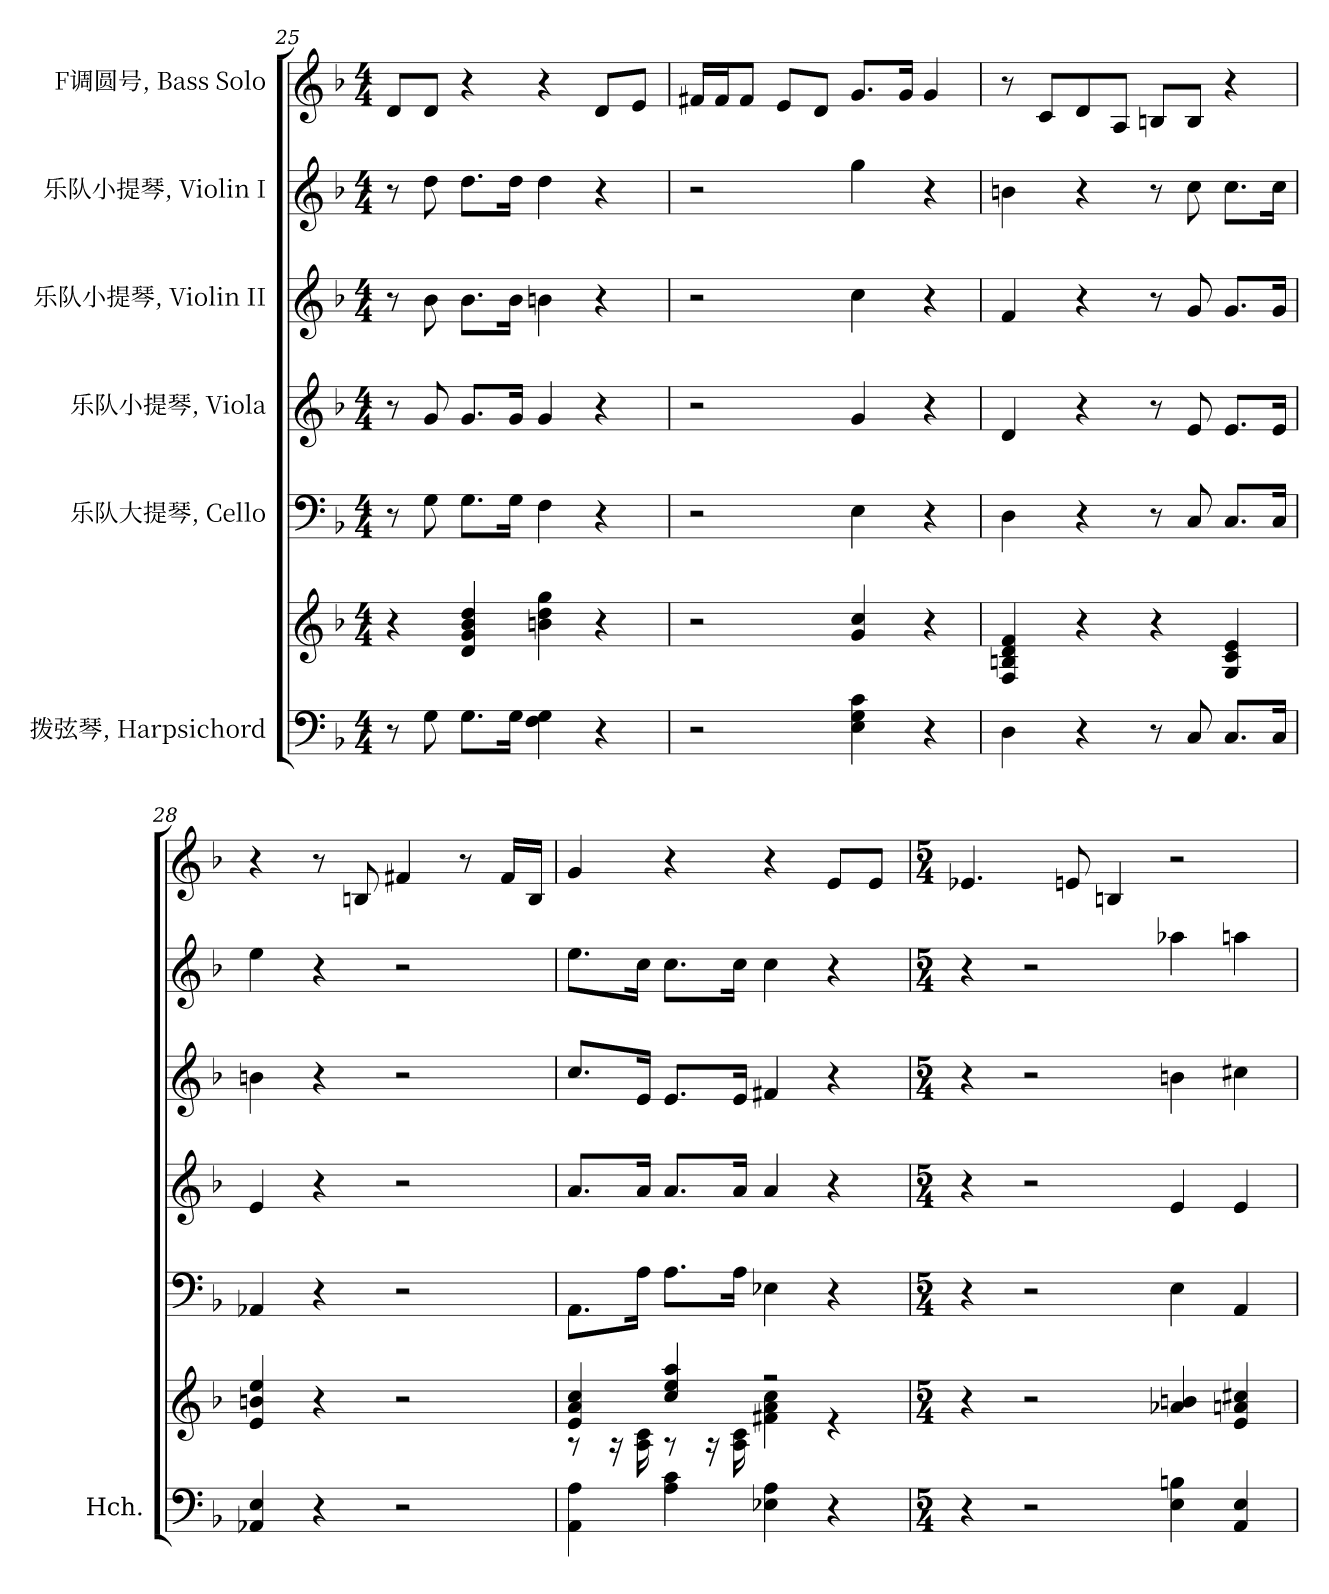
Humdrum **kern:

**kern	**kern	**kern	**kern	**kern	**kern	**kern
*part6	*part6	*part5	*part4	*part3	*part2	*part1
*staff7	*staff6	*staff5	*staff4	*staff3	*staff2	*staff1
*I"拨弦琴, Harpsichord	*	*I"乐队大提琴, Cello	*I"乐队小提琴, Viola	*I"乐队小提琴, Violin II	*I"乐队小提琴, Violin I	*I"F调圆号, Bass Solo
*I'Hch.	*	*	*	*	*	*
*clefF4	*clefG2	*clefF4	*clefG2	*clefG2	*clefG2	*clefG2
*	*	*	*	*	*	*ITrd4c7
*k[b-]	*k[b-]	*k[b-]	*k[b-]	*k[b-]	*k[b-]	*k[b-e-]
*M4/4	*M4/4	*M4/4	*M4/4	*M4/4	*M4/4	*M4/4
=25	=25	=25	=25	=25	=25	=25
8r	4r	8r	8r	8r	8r	8G/L
8G\	.	8G\	8g/	8b-\	8dd\	8G/J
8.G\L	4d/ 4g/ 4b-/ 4dd/	8.G\L	8.g/L	8.b-\L	8.dd\L	4r
16G\Jk	.	16G\Jk	16g/Jk	16b-\Jk	16dd\Jk	.
4F\ 4G\	4bn\ 4dd\ 4gg\	4F\	4g/	4bn\	4dd\	4r
4r	4r	4r	4r	4r	4r	8G/L
.	.	.	.	.	.	8A/J
!!LO:PB:g=z
=26	=26	=26	=26	=26	=26	=26
2r	2r	2r	2r	2r	2r	16Bn/LL
.	.	.	.	.	.	16B/J
.	.	.	.	.	.	8B/J
.	.	.	.	.	.	8A/L
.	.	.	.	.	.	8G/J
4E\ 4G\ 4c\	4g/ 4cc/	4E\	4g/	4cc\	4gg\	8.c/L
.	.	.	.	.	.	16c/Jk
4r	4r	4r	4r	4r	4r	4c/
=27	=27	=27	=27	=27	=27	=27
4D\	4F/ 4Bn/ 4d/ 4f/	4D\	4d/	4f/	4bn\	8r
.	.	.	.	.	.	8F/L
4r	4r	4r	4r	4r	4r	8G/
.	.	.	.	.	.	8D/J
8r	4r	8r	8r	8r	8r	8En/L
8C/	.	8C/	8e/	8g/	8cc\	8E/J
8.C/L	4G/ 4c/ 4e/	8.C/L	8.e/L	8.g/L	8.cc\L	4r
16C/Jk	.	16C/Jk	16e/Jk	16g/Jk	16cc\Jk	.
=28	=28	=28	=28	=28	=28	=28
4AA-X/ 4E/	4e/ 4bn/ 4ee/	4AA-X/	4e/	4bn\	4ee\	4r
4r	4r	4r	4r	4r	4r	8r
.	.	.	.	.	.	8En/
2r	2r	2r	2r	2r	2r	4Bn/
.	.	.	.	.	.	8r
.	.	.	.	.	.	16B/LL
.	.	.	.	.	.	16E/JJ
=29	=29	=29	=29	=29	=29	=29
*	*^	*	*	*	*	*
4AA\ 4A\	4e/ 4a/ 4cc/	8r	8.AA\L	8.a/L	8.cc/L	8.ee\L	4c/
.	.	16r	.	.	.	.	.
.	.	16A\ 16c\	16A\Jk	16a/Jk	16e/Jk	16cc\Jk	.
4A\ 4c\	4cc/ 4ee/ 4aa/	8r	8.A\L	8.a/L	8.e/L	8.cc\L	4r
.	.	16r	.	.	.	.	.
.	.	16A\ 16c\	16A\Jk	16a/Jk	16e/Jk	16cc\Jk	.
4E-X\ 4A\	2r	4f#X\ 4a\ 4cc\	4E-X\	4a/	4f#X/	4cc\	4r
4r	.	4r	4r	4r	4r	4r	8A/L
.	.	.	.	.	.	.	8A/J
*	*v	*v	*	*	*	*	*
!!LO:PB:g=z
=30	=30	=30	=30	=30	=30	=30
*M5/4	*M5/4	*M5/4	*M5/4	*M5/4	*M5/4	*M5/4
4r	4r	4r	4r	4r	4r	4.A-X/
2r	2r	2r	2r	2r	2r	.
.	.	.	.	.	.	8An/
*	*	*	*	*	*	*MM40
.	.	.	.	.	.	4En/
*	*	*	*	*	*	*MM85
4E\ 4Bn\	4a-X/ 4bn/	4E\	4e/	4bn\	4aa-X\	2r
4AA/ 4E/	4e/ 4an/ 4cc#X/	4AA/	4e/	4cc#X\	4aan\	.
=	=	=	=	=	=	=
*-	*-	*-	*-	*-	*-	*-
